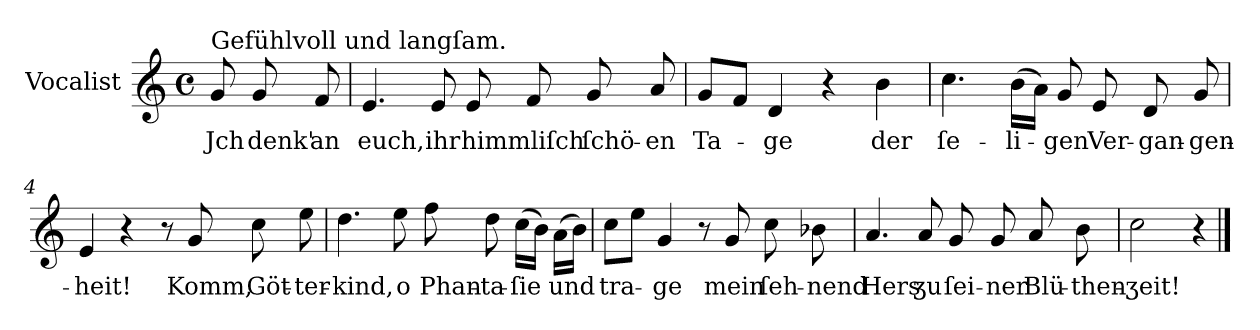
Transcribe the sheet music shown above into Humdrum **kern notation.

**kern	**text
*part1	*part1
*staff1	*staff1
*I"Vocalist	*
*clefG2	*
*k[]	*
*C:	*
*M4/4	*
*met(c)	*
=	=
!LO:TX:a:t=Gefühlvoll und langſam.	!
8g	Jch
8g	denk'
8f	an
=1	=1
4.e	euch,
8e	ihr
8e	himmliſch
8f	.
8g	ſchö-
8a	-en
=2	=2
8gL	Ta-
8fJ	.
4d	-ge
4r	.
4b	der
=3	=3
4.cc	ſe-
(16b\LL	-li-
16aJJ)	.
8g	-gen
8e	Ver-
8d	-gan-
8g	-gen-
=4	=4
4e	-heit!
4r	.
8r	.
8g	Komm,
8cc	Göt-
8ee	-ter-
=5	=5
4.dd	-kind,
8ee	o
8ff	Phan-
8dd	-ta-
(16ccLL	-ſie
16bJJ)	.
(16a\LL	und
16bJJ)	.
=6	=6
8ccL	tra-
8eeJ	.
4g	-ge
8r	.
8g	mein
8cc	ſeh-
8b-X	-nend
=7	=7
4.a	Hers
8a	ʒu
8g	ſei-
8g	-ner
8a	Blü-
8b	-then-
=8	=8
2cc	-ʒeit!
!LO:N:vis=4	!
8r	.
==	==
*-	*-
